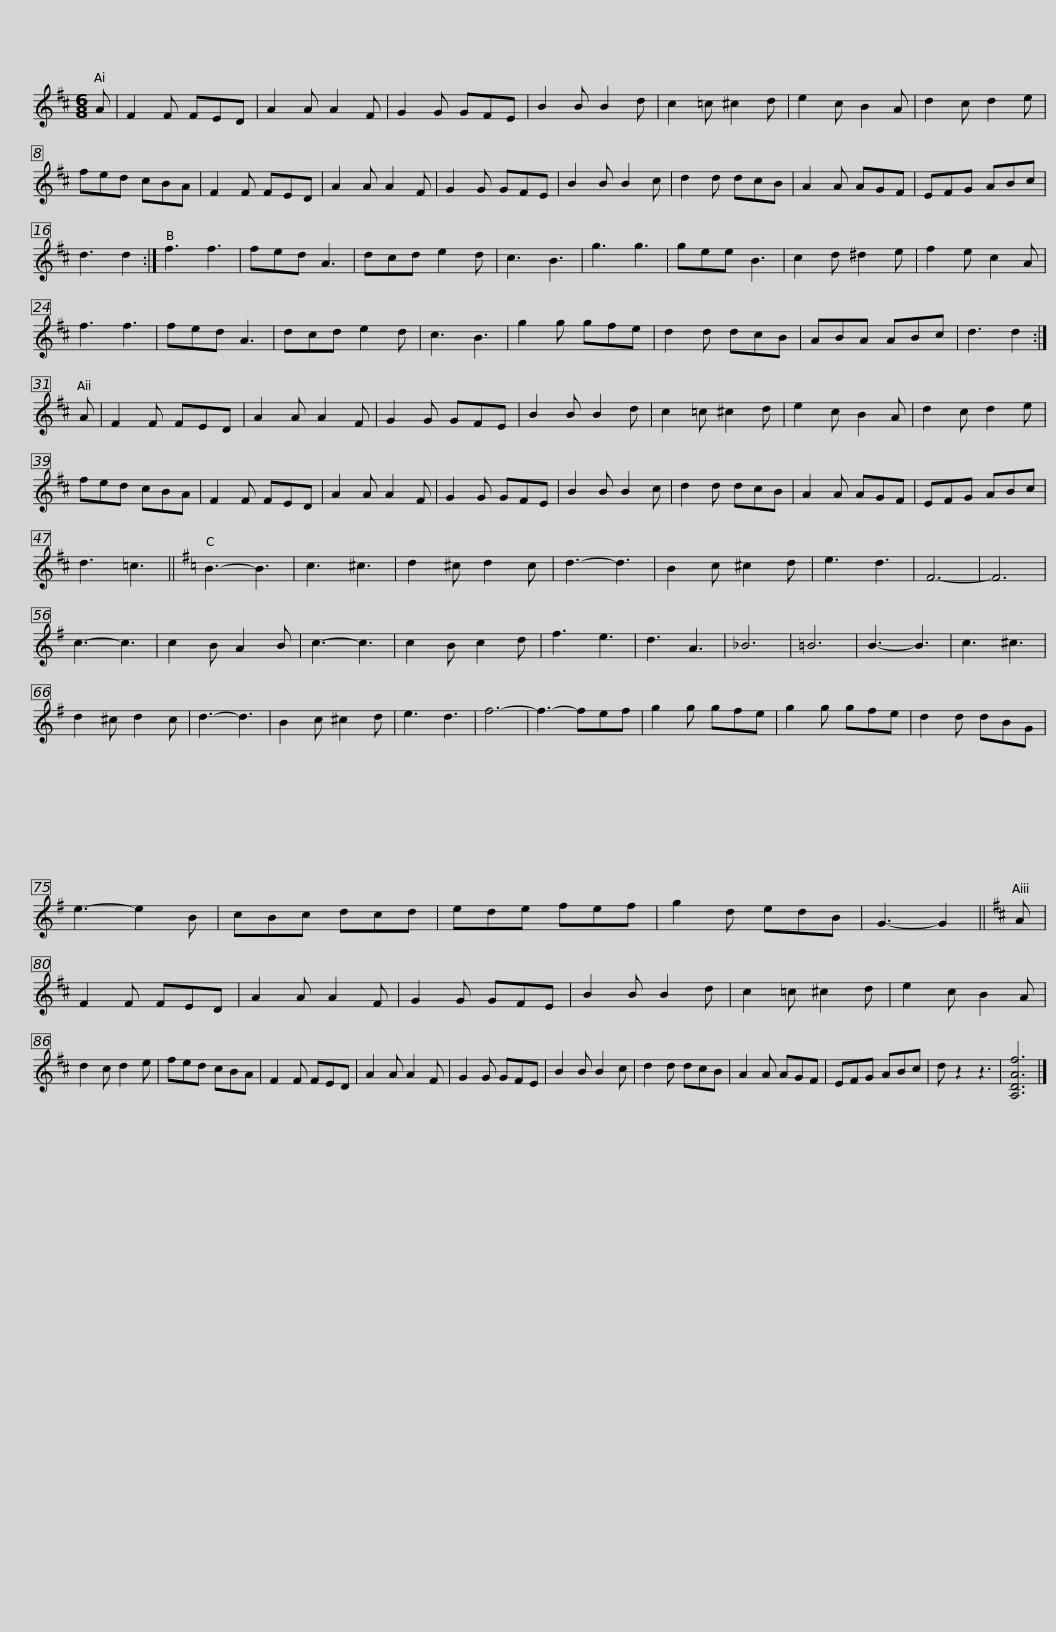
X:1
L:1/8
M:6/8
I:linebreak $
K:D
V:1 treble
V:1
 A | F2 F FED | A2 A A2 F | G2 G GFE | B2 B B2 d | %5
 c2 =c ^c2 d | e2 c B2 A | d2 c d2 e | fed cBA |$ F2 F FED | %10
 A2 A A2 F | G2 G GFE | B2 B B2 c | d2 d dcB | A2 A AGF | %15
 EFG ABc | d3 d2 :| f3 f3 |$ fed A3 | dcd e2 d | %20
 c3 B3 | g3 g3 | gee B3 | c2 d ^d2 e | f2 e c2 A | %25
 f3 f3 | fed A3 | dcd e2 d |$ c3 B3 | g2 g gfe | %30
 d2 d dcB | ABA ABc | d3 d2 :| A | F2 F FED | %35
 A2 A A2 F | G2 G GFE |$ B2 B B2 d | c2 =c ^c2 d | e2 c B2 A | %40
 d2 c d2 e | fed cBA | F2 F FED | A2 A A2 F | G2 G GFE | %45
 B2 B B2 c |$ d2 d dcB | A2 A AGF | EFG ABc | d3 =c3 || %50
[K:G] B3- B3 | c3 ^c3 | d2 ^c d2 c | d3- d3 | B2 c ^c2 d |$ %55
 e3 d3 | F6- | F6 | c3- c3 | c2 B A2 B | %60
 c3- c3 | c2 B c2 d | f3 e3 | d3 A3 | _B6 | %65
 =B6 | B3- B3 | c3 ^c3 |$ d2 ^c d2 c | d3- d3 | %70
 B2 c ^c2 d | e3 d3 | f6- | f3- fef | g2 g gfe | %75
 g2 g gfe | d2 d dBG | e3- e2 B |$ cBc dcd | ede fef | %80
 g2 d edB | G3- G2 ||[K:D] A | F2 F FED | A2 A A2 F | %85
 G2 G GFE | B2 B B2 d |$ c2 =c ^c2 d | e2 c B2 A | d2 c d2 e | %90
 fed cBA | F2 F FED | A2 A A2 F | G2 G GFE | B2 B B2 c |$ %95
 d2 d dcB | A2 A AGF | EFG ABc | d z2 z3 | [A,DAf]6 |] %100
